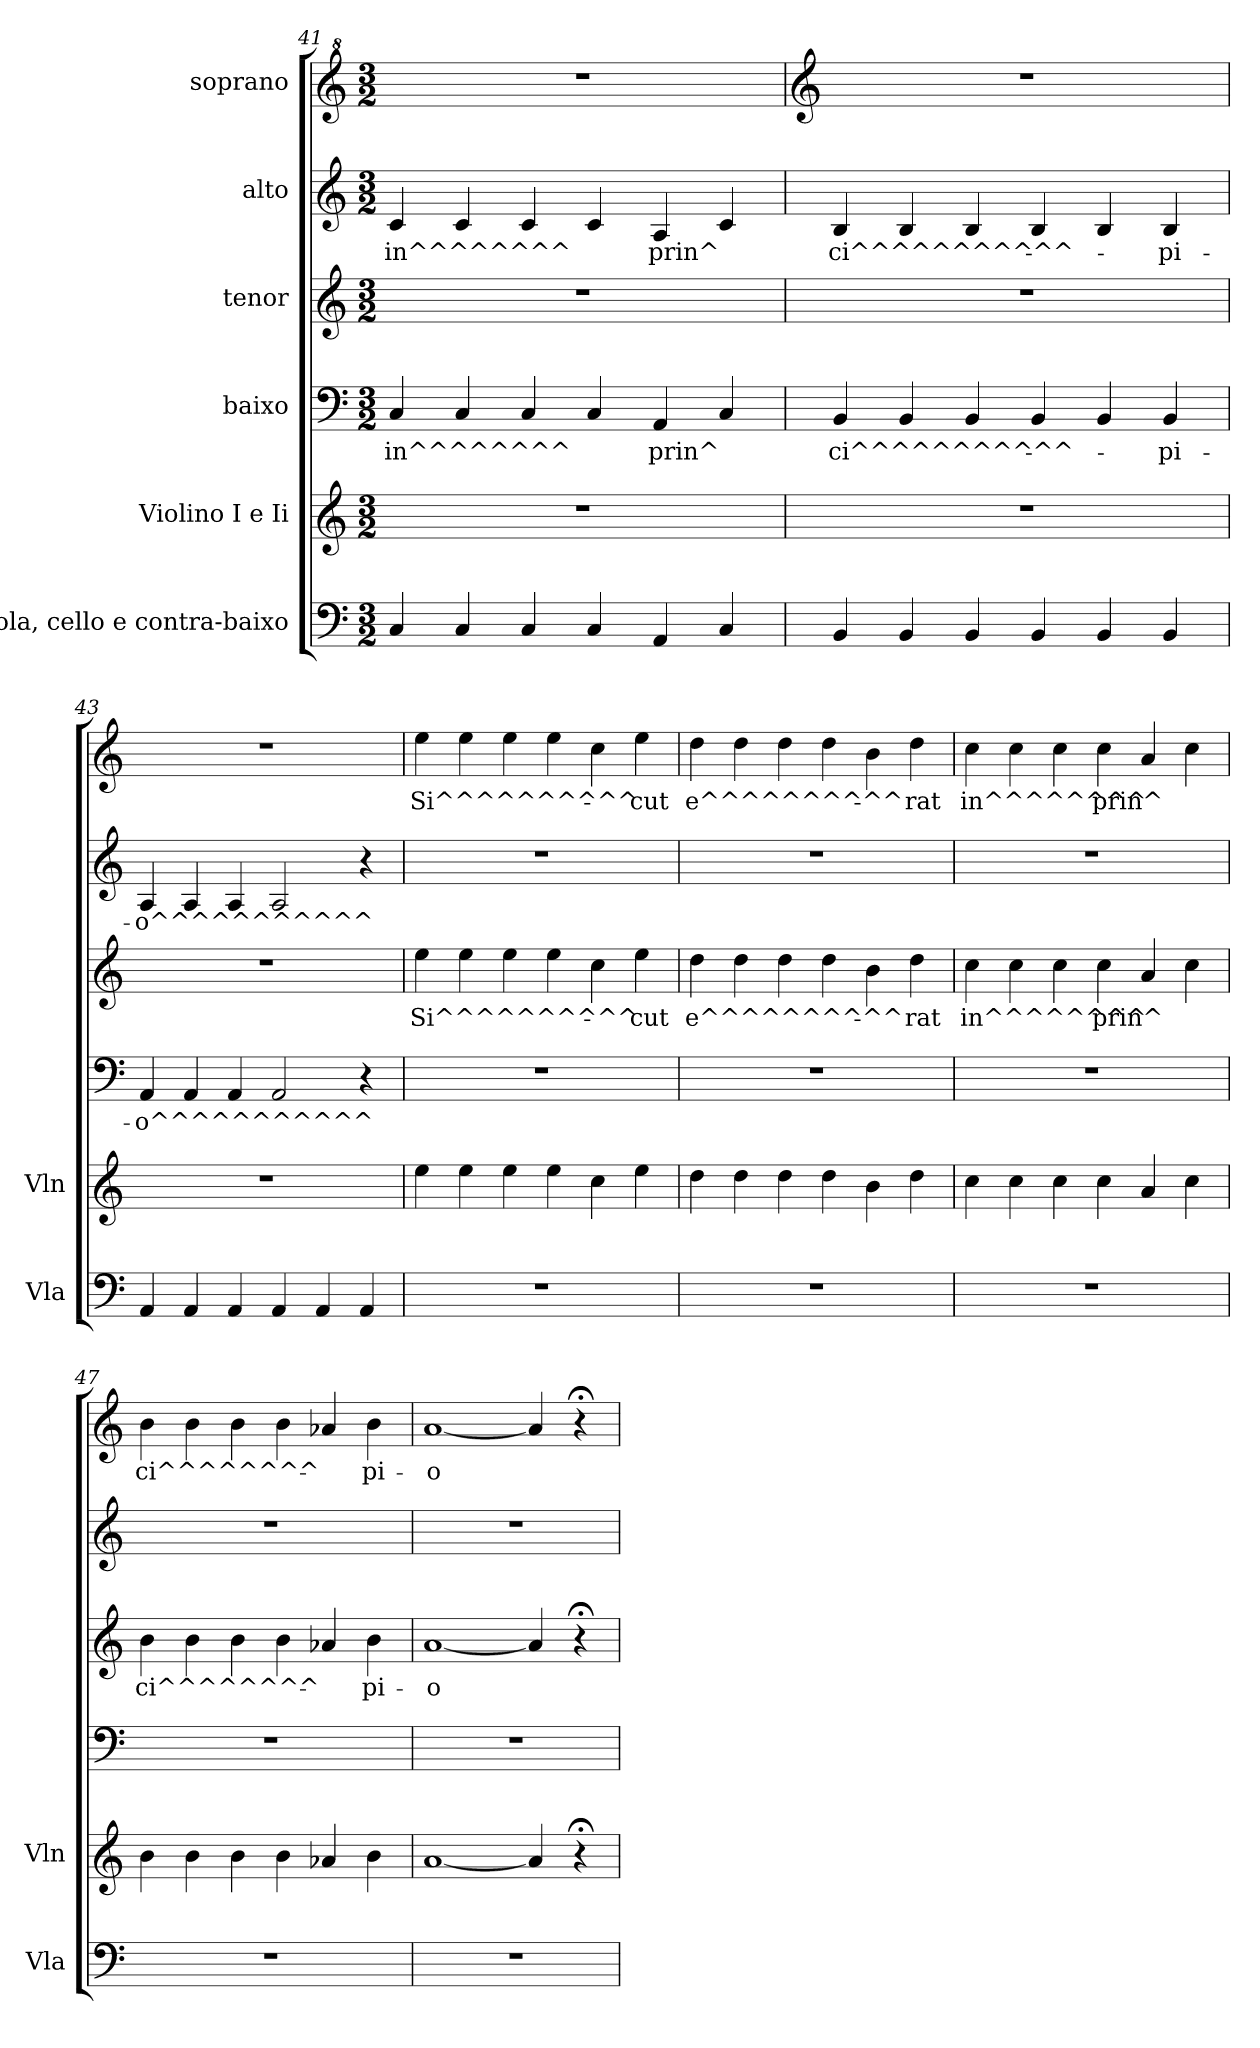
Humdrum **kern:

**kern	**kern	**kern	**text	**kern	**text	**kern	**text	**kern	**text
*part6	*part5	*part4	*part4	*part3	*part3	*part2	*part2	*part1	*part1
*staff6	*staff5	*staff4	*staff4	*staff3	*staff3	*staff2	*staff2	*staff1	*staff1
*I"Viola, cello e contra-baixo	*I"Violino I e Ii	*I"baixo	*	*I"tenor	*	*I"alto	*	*I"soprano	*
*I'Vla	*I'Vln	*	*	*	*	*	*	*	*
*clefF4	*clefG2	*clefF4	*	*clefG2	*	*clefG2	*	*clefG^2	*
*k[]	*k[]	*k[]	*	*k[]	*	*k[]	*	*k[]	*
*C:	*C:	*C:	*	*C:	*	*C:	*	*C:	*
*M3/2	*M3/2	*M3/2	*	*M3/2	*	*M3/2	*	*M3/2	*
=41	=41	=41	=41	=41	=41	=41	=41	=41	=41
!	!	!	!LO:LY:b	!	!	!	!LO:LY:b	!	!
4C/	1.r	4C/	in^^^^^^^^	1.r	.	4c/	in^^^^^^^^	1.r	.
4C/	.	4C/	.	.	.	4c/	.	.	.
4C/	.	4C/	.	.	.	4c/	.	.	.
4C/	.	4C/	.	.	.	4c/	.	.	.
!	!	!	!LO:LY:b	!	!	!	!LO:LY:b	!	!
4AA/	.	4AA/	prin^	.	.	4A/	prin^	.	.
4C/	.	4C/	.	.	.	4c/	.	.	.
!!LO:PB:g=z
=42	=42	=42	=42	=42	=42	=42	=42	=42	=42
*	*	*	*	*	*	*	*	*clefG2	*
!	!	!	!LO:LY:b	!	!	!	!LO:LY:b	!	!
4BB/	1.r	4BB/	ci^^^^^^^^^^^-	1.r	.	4B/	ci^^^^^^^^^^^-	1.r	.
4BB/	.	4BB/	.	.	.	4B/	.	.	.
4BB/	.	4BB/	.	.	.	4B/	.	.	.
4BB/	.	4BB/	.	.	.	4B/	.	.	.
4BB/	.	4BB/	.	.	.	4B/	.	.	.
!	!	!	!LO:LY:b	!	!	!	!LO:LY:b	!	!
4BB/	.	4BB/	-pi-	.	.	4B/	-pi-	.	.
=43	=43	=43	=43	=43	=43	=43	=43	=43	=43
!	!	!	!LO:LY:b	!	!	!	!LO:LY:b	!	!
4AA/	1.r	4AA/	-o^^^^^^^^^^^	1.r	.	4A/	-o^^^^^^^^^^^	1.r	.
4AA/	.	4AA/	.	.	.	4A/	.	.	.
4AA/	.	4AA/	.	.	.	4A/	.	.	.
4AA/	.	2AA/	.	.	.	2A/	.	.	.
4AA/	.	.	.	.	.	.	.	.	.
4AA/	.	4r	.	.	.	4r	.	.	.
=44	=44	=44	=44	=44	=44	=44	=44	=44	=44
!	!	!	!	!	!LO:LY:b	!	!	!	!LO:LY:b
1.r	4ee\	1.r	.	4ee\	Si^^^^^^^^^^-	1.r	.	4ee\	Si^^^^^^^^^^-
.	4ee\	.	.	4ee\	.	.	.	4ee\	.
.	4ee\	.	.	4ee\	.	.	.	4ee\	.
.	4ee\	.	.	4ee\	.	.	.	4ee\	.
.	4cc\	.	.	4cc\	.	.	.	4cc\	.
!	!	!	!	!	!LO:LY:b	!	!	!	!LO:LY:b
.	4ee\	.	.	4ee\	-cut	.	.	4ee\	-cut
=45	=45	=45	=45	=45	=45	=45	=45	=45	=45
!	!	!	!	!	!LO:LY:b	!	!	!	!LO:LY:b
1.r	4dd\	1.r	.	4dd\	e^^^^^^^^^^-	1.r	.	4dd\	e^^^^^^^^^^-
.	4dd\	.	.	4dd\	.	.	.	4dd\	.
.	4dd\	.	.	4dd\	.	.	.	4dd\	.
.	4dd\	.	.	4dd\	.	.	.	4dd\	.
.	4b\	.	.	4b\	.	.	.	4b\	.
!	!	!	!	!	!LO:LY:b	!	!	!	!LO:LY:b
.	4dd\	.	.	4dd\	-rat	.	.	4dd\	-rat
!!LO:PB:g=z
=46	=46	=46	=46	=46	=46	=46	=46	=46	=46
!	!	!	!	!	!LO:LY:b	!	!	!	!LO:LY:b
1.r	4cc\	1.r	.	4cc\	in^^^^^^^^	1.r	.	4cc\	in^^^^^^^^
.	4cc\	.	.	4cc\	.	.	.	4cc\	.
.	4cc\	.	.	4cc\	.	.	.	4cc\	.
!	!	!	!	!	!LO:LY:b	!	!	!	!LO:LY:b
.	4cc\	.	.	4cc\	prin^	.	.	4cc\	prin^
.	4a/	.	.	4a/	.	.	.	4a/	.
.	4cc\	.	.	4cc\	.	.	.	4cc\	.
=47	=47	=47	=47	=47	=47	=47	=47	=47	=47
!	!	!	!	!	!LO:LY:b	!	!	!	!LO:LY:b
1.r	4b\	1.r	.	4b\	ci^^^^^^^^-	1.r	.	4b\	ci^^^^^^^^-
.	4b\	.	.	4b\	.	.	.	4b\	.
.	4b\	.	.	4b\	.	.	.	4b\	.
.	4b\	.	.	4b\	.	.	.	4b\	.
.	4a-X/	.	.	4a-X/	.	.	.	4a-X/	.
!	!	!	!	!	!LO:LY:b	!	!	!	!LO:LY:b
.	4b\	.	.	4b\	-pi-	.	.	4b\	-pi-
=48	=48	=48	=48	=48	=48	=48	=48	=48	=48
!	!	!	!	!	!LO:LY:b:rj	!	!	!	!LO:LY:b:rj
1.r	[>1a	1.r	.	[>1a	-o	1.r	.	[>1a	-o
.	4a/]	.	.	4a/]	.	.	.	4a/]	.
.	4r;<	.	.	4r;<	.	.	.	4r;<	.
=	=	=	=	=	=	=	=	=	=
*-	*-	*-	*-	*-	*-	*-	*-	*-	*-
